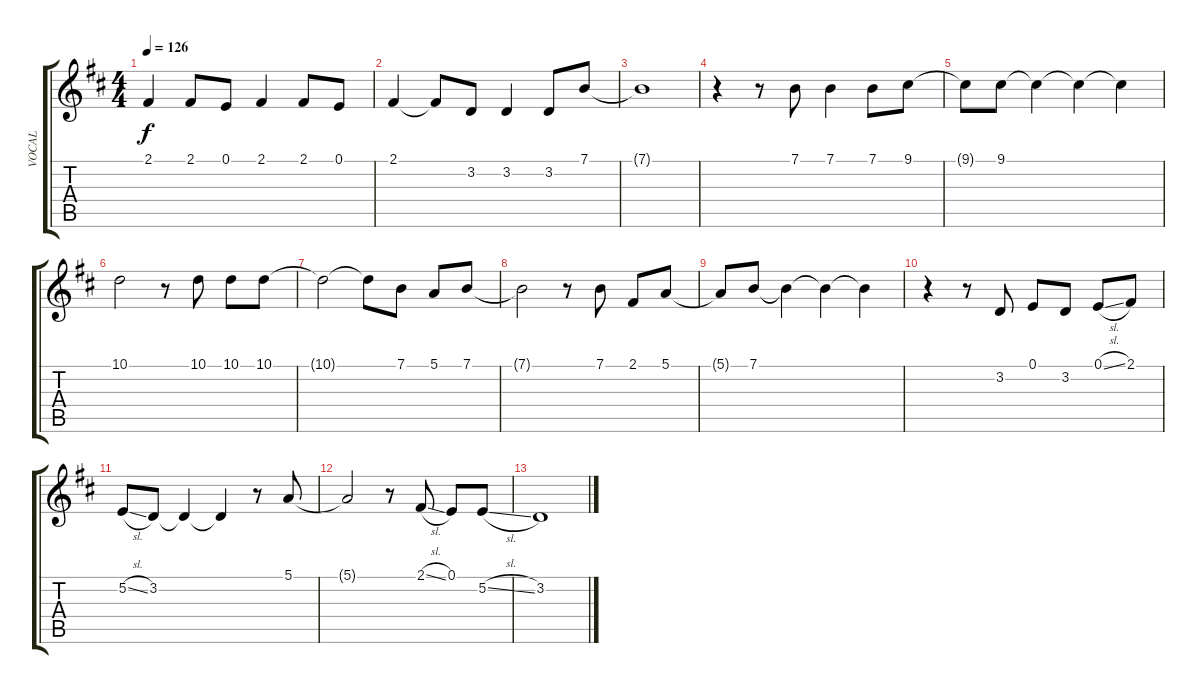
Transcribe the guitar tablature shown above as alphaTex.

\track ("VOCAL" "VOCAL") {instrument koto}
\staff {score tabs}
\tuning (E4 B3 G3 D3 A2 E2) {hide}
\ts (4 4)
\tempo 126
\clef g2
\ks d
2.1.4{dy f} 2.1.8 0.1.8 2.1.4 2.1.8 0.1.8 |
2.1.4 2.1{t}.8 3.2.8 3.2.4 3.2.8 7.1.8 |
7.1{t}.1 |
r.4 r.8 7.1.8 7.1.4 7.1.8 9.1.8 |
9.1{t}.8 9.1.8 9.1{t}.4 9.1{t}.4 9.1{t}.4 |
10.1.2 r.8 10.1.8 10.1.8 10.1.8 |
10.1{t}.2 10.1{t}.8 7.1.8 5.1.8 7.1.8 |
7.1{t}.2 r.8 7.1.8 2.1.8 5.1.8 |
5.1{t}.8 7.1.8 7.1{t}.4 7.1{t}.4 7.1{t}.4 |
r.4 r.8 3.2.8 0.1.8 3.2.8 0.1{sl}.8 2.1.8 |
5.2{sl}.8 3.2.8 3.2{t}.4 3.2{t}.4 r.8 5.1.8 |
5.1{t}.2 r.8 2.1{sl}.8 0.1.8 5.2{sl}.8 |
3.2.1
